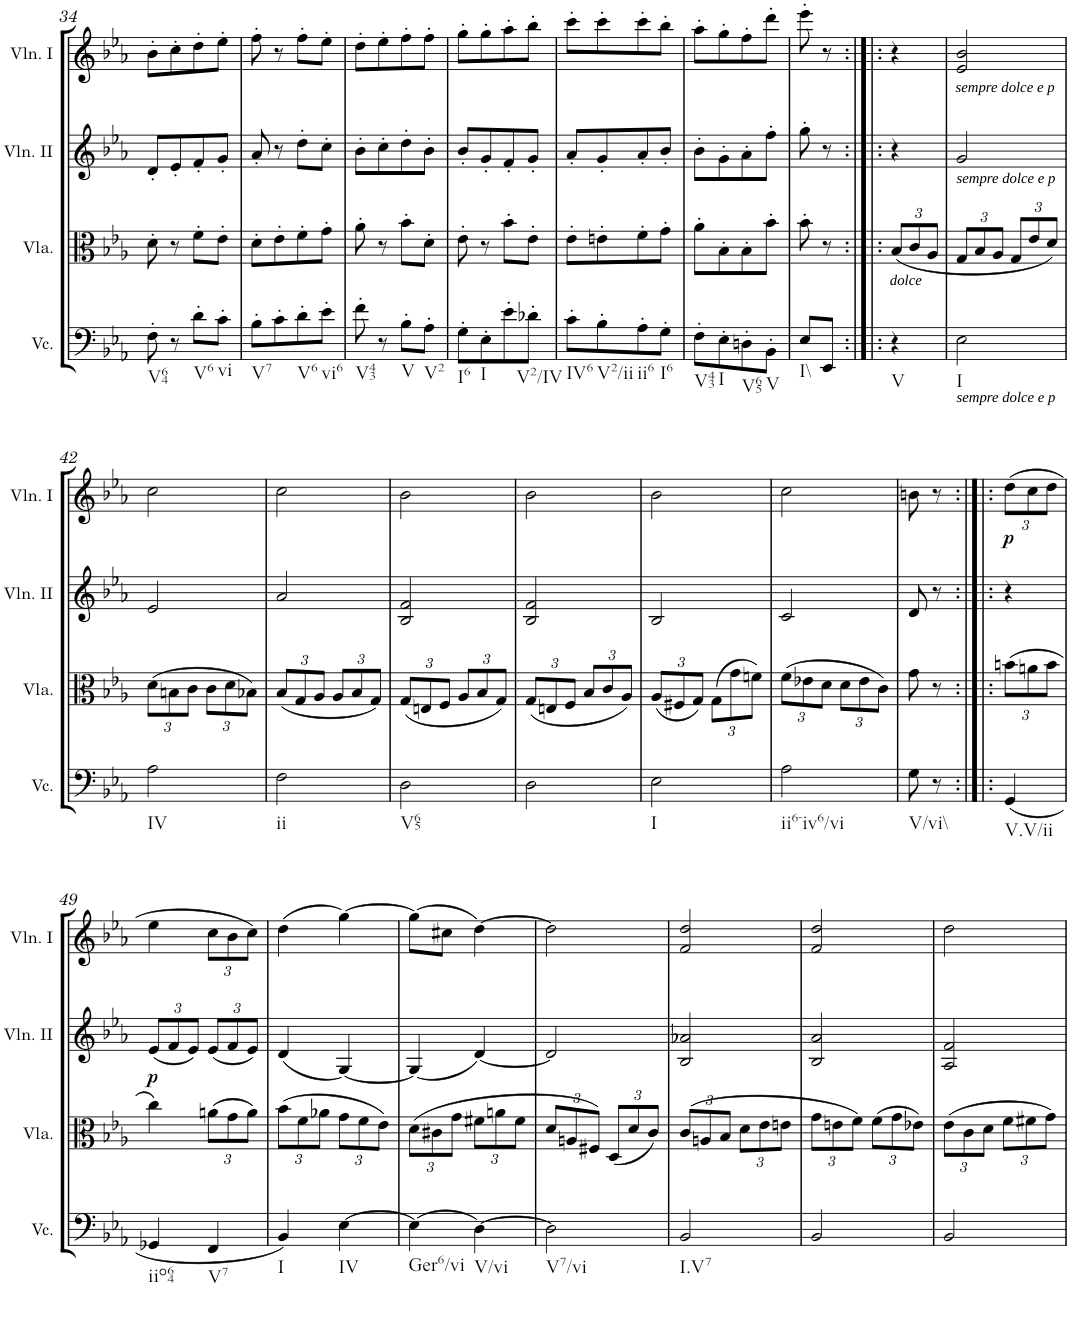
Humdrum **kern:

**kern	**kern	**kern	**dynam	**kern	**dynam
*part4	*part3	*part2	*part2	*part1	*part1
*staff4	*staff3	*staff2	*staff2	*staff1	*staff1
*I"Violoncello	*I"Viola	*I"Violin II	*	*I"Violin I	*
*I'Vc.	*I'Vla.	*I'Vln. II	*	*I'Vln. I	*
!!LO:PB:g=z
*clefF4	*clefC3	*clefG2	*	*clefG2	*
*k[b-e-a-]	*k[b-e-a-]	*k[b-e-a-]	*	*k[b-e-a-]	*
*M2/4	*M2/4	*M2/4	*	*M2/4	*
=34	=34	=34	=34	=34	=34
!LO:TX:b:t=V64	!	!	!	!	!
8F'\	8d'\	8d'/L	.	8b-'\L	.
8r	8r	8e-'/	.	8cc'\	.
!LO:TX:b:t=V6	!	!	!	!	!
8d'\L	8f'\L	8f'/	.	8dd'\	.
!LO:TX:b:t=vi	!	!	!	!	!
8c'\J	8e-'\J	8g'/J	.	8ee-'\J	.
=35	=35	=35	=35	=35	=35
!LO:TX:b:t=V7	!	!	!	!	!
8B-'\L	8d'\L	8a-'/	.	8ff'\	.
8c'\	8e-'\	8r	.	8r	.
!LO:TX:b:t=V6	!	!	!	!	!
8d'\	8f'\	8dd'\L	.	8ff'\L	.
!LO:TX:b:t=vi6	!	!	!	!	!
8e-'\J	8g'\J	8cc'\J	.	8ee-'\J	.
=36	=36	=36	=36	=36	=36
!LO:TX:b:t=V43	!	!	!	!	!
8f'\	8a-'\	8b-'\L	.	8dd'\L	.
8r	8r	8cc'\	.	8ee-'\	.
!LO:TX:b:t=V	!	!	!	!	!
8B-'\L	8b-'\L	8dd'\	.	8ff'\	.
!LO:TX:b:t=V2	!	!	!	!	!
8A-'\J	8d'\J	8b-'\J	.	8ff'\J	.
=37	=37	=37	=37	=37	=37
!LO:TX:b:t=I6	!	!	!	!	!
8G'\L	8e-'\	8b-'/L	.	8gg'\L	.
!LO:TX:b:t=I	!	!	!	!	!
8E-'\	8r	8g'/	.	8gg'\	.
8e-'\	8b-'\L	8f'/	.	8aa-'\	.
!LO:TX:b:t=V2/IV	!	!	!	!	!
8d-X'\J	8e-'\J	8g'/J	.	8bb-'\J	.
=38	=38	=38	=38	=38	=38
!LO:TX:b:t=IV6	!	!	!	!	!
8c'\L	8e-'\L	8a-'/L	.	8ccc'\L	.
!LO:TX:b:t=V2/ii	!	!	!	!	!
8B-'\	8en'\	8g'/	.	8ccc'\	.
!LO:TX:b:t=ii6	!	!	!	!	!
8A-'\	8f'\	8a-'/	.	8ccc'\	.
!LO:TX:b:t=I6	!	!	!	!	!
8G'\J	8g'\J	8b-'/J	.	8bb-'\J	.
=39	=39	=39	=39	=39	=39
!LO:TX:b:t=V43	!	!	!	!	!
8F'\L	8a-'\L	8b-'\L	.	8aa-'\L	.
!LO:TX:b:t=I	!	!	!	!	!
8E-'\	8B-'\	8g'\	.	8gg'\	.
!LO:TX:b:t=V65	!	!	!	!	!
8Dn'\	8B-'\	8a-'\	.	8ff'\	.
!LO:TX:b:t=V	!	!	!	!	!
8BB-'\J	8b-'\J	8ff'\J	.	8ddd'\J	.
=40	=40	=40	=40	=40	=40
!LO:TX:b:t=I\\	!	!	!	!	!
8E-/L	8b-'\	8gg'\	.	8eee-'\	.
8EE-/J	8r	8r	.	8r	.
=40X4:|!|:	=40X4:|!|:	=40X4:|!|:	=40X4:|!|:	=40X4:|!|:	=40X4:|!|:
*	*Xbrackettup	*	*	*	*
!	!LO:TX:b:i:t=dolce	!	!	!	!
!LO:TX:b:t=V	!	!	!	!	!
4r	(12B-/L	4r	.	4r	.
.	12c/	.	.	.	.
.	12A-/J	.	.	.	.
=41	=41	=41	=41	=41	=41
!	!	!	!	!LO:TX:b:i:t=sempre dolce e p	!
!	!	!LO:TX:b:i:t=sempre dolce e p	!	!	!
!LO:TX:b:i:t=sempre dolce e p	!	!	!	!	!
!LO:TX:b:t=I	!	!	!	!	!
2E-\	12G/L	2g/	.	2e-/ 2b-/	.
.	12B-/	.	.	.	.
.	12A-/J	.	.	.	.
.	12G/L	.	.	.	.
.	12e-/	.	.	.	.
.	12d/J)	.	.	.	.
!!LO:LB:g=z
=42	=42	=42	=42	=42	=42
!LO:TX:b:t=IV	!	!	!	!	!
2A-\	(12d\L	2e-/	.	2cc\	.
.	12Bn\	.	.	.	.
.	12c\J	.	.	.	.
.	12c\L	.	.	.	.
.	12d\	.	.	.	.
.	12B-X\J)	.	.	.	.
=43	=43	=43	=43	=43	=43
!LO:TX:b:t=ii	!	!	!	!	!
2F\	(12B-/L	2a-/	.	2cc\	.
.	12G/	.	.	.	.
.	12A-/J	.	.	.	.
.	12A-/L	.	.	.	.
.	12B-/	.	.	.	.
.	12G/J)	.	.	.	.
=44	=44	=44	=44	=44	=44
!LO:TX:b:t=V65	!	!	!	!	!
2D\	(12G/L	2B-/ 2f/	.	2b-\	.
.	12En/	.	.	.	.
.	12F/J	.	.	.	.
.	12A-/L	.	.	.	.
.	12B-/	.	.	.	.
.	12G/J)	.	.	.	.
=45	=45	=45	=45	=45	=45
2D\	(12G/L	2B-/ 2f/	.	2b-\	.
.	12En/	.	.	.	.
.	12F/J	.	.	.	.
.	12B-/L	.	.	.	.
.	12c/	.	.	.	.
.	12A-/J)	.	.	.	.
=46	=46	=46	=46	=46	=46
!LO:TX:b:t=I	!	!	!	!	!
2E-\	(12A-/L	2B-/	.	2b-\	.
.	12F#X/	.	.	.	.
.	12G/J)	.	.	.	.
.	(12G\L	.	.	.	.
.	12g\	.	.	.	.
.	12fn\J)	.	.	.	.
=47	=47	=47	=47	=47	=47
!LO:TX:b:t=ii6-iv6/vi	!	!	!	!	!
2A-\	(12f\L	2c/	.	2cc\	.
.	12e-X\	.	.	.	.
.	12d\J	.	.	.	.
.	12d\L	.	.	.	.
.	12e-\	.	.	.	.
.	12c\J)	.	.	.	.
=48	=48	=48	=48	=48	=48
!LO:TX:b:t=V/vi\\	!	!	!	!	!
8G\	8g\	8d/	.	8bn\	.
8r	8r	8r	.	8r	.
=48X5:|!|:	=48X5:|!|:	=48X5:|!|:	=48X5:|!|:	=48X5:|!|:	=48X5:|!|:
*	*	*	*	*Xbrackettup	*
!LO:TX:b:t=V.V/ii	!	!	!	!	!
!	!	!	!	!	!LO:DY:b
(4GG/	(12bn\L	4r	.	(12dd\L	p
.	12an\	.	.	12cc\	.
.	12b\J	.	.	12dd\J	.
!!LO:LB:g=z
=49	=49	=49	=49	=49	=49
*	*	*Xbrackettup	*	*	*
!LO:TX:b:t=iio64	!	!	!	!	!
!	!	!	!LO:DY:b	!	!
4GG-X/	4cc\)	(12e-/L	p	4ee-\	.
.	.	12f/	.	.	.
.	.	12e-/J)	.	.	.
!LO:TX:b:t=V7	!	!	!	!	!
4FF/	(12an\L	(12e-/L	.	12cc\L	.
.	12g\	12f/	.	12b-\	.
.	12a\J)	12e-/J)	.	12cc\J)	.
=50	=50	=50	=50	=50	=50
!LO:TX:b:t=I	!	!	!	!	!
4BB-/)	(12b-\L	(4d/	.	(4dd\	.
.	12f\	.	.	.	.
.	12a-X\J	.	.	.	.
!LO:TX:b:t=IV	!	!	!	!	!
[4E-\	12g\L	[4G/)	.	[4gg\)	.
.	12f\	.	.	.	.
.	12e-\J)	.	.	.	.
=51	=51	=51	=51	=51	=51
!LO:TX:b:t=Ger6/vi	!	!	!	!	!
(4E-\]	(12d\L	(4G/]	.	(8gg\L]	.
.	12c#X\	.	.	.	.
.	.	.	.	8cc#X\J	.
.	12g\J	.	.	.	.
!LO:TX:b:t=V/vi	!	!	!	!	!
[4D\)	12f#X\L	[4d/)	.	[4dd\)	.
.	12an\	.	.	.	.
.	12f#\J	.	.	.	.
=52	=52	=52	=52	=52	=52
!LO:TX:b:t=V7/vi	!	!	!	!	!
2D\]	12d/L	2d/]	.	2dd\]	.
.	12An/	.	.	.	.
.	12F#X/J)	.	.	.	.
.	(12D/L	.	.	.	.
.	12d/	.	.	.	.
.	12c/J)	.	.	.	.
=53	=53	=53	=53	=53	=53
!LO:TX:b:t=I.V7	!	!	!	!	!
2BB-/	(12c/L	2B-/ 2a-X/	.	2f/ 2dd/	.
.	12An/	.	.	.	.
.	12B-/J	.	.	.	.
.	12d\L	.	.	.	.
.	12e-\	.	.	.	.
.	12en\J	.	.	.	.
=54	=54	=54	=54	=54	=54
2BB-/	12g\L	2B-/ 2a-/	.	2f/ 2dd/	.
.	12en\	.	.	.	.
.	12f\J)	.	.	.	.
.	(12f\L	.	.	.	.
.	12g\	.	.	.	.
.	12e-X\J)	.	.	.	.
=55	=55	=55	=55	=55	=55
2BB-/	(12e-\L	2A-/ 2f/	.	2dd\	.
.	12c\	.	.	.	.
.	12d\J	.	.	.	.
.	12f\L	.	.	.	.
.	12f#X\	.	.	.	.
.	12g\J)	.	.	.	.
=	=	=	=	=	=
*-	*-	*-	*-	*-	*-
